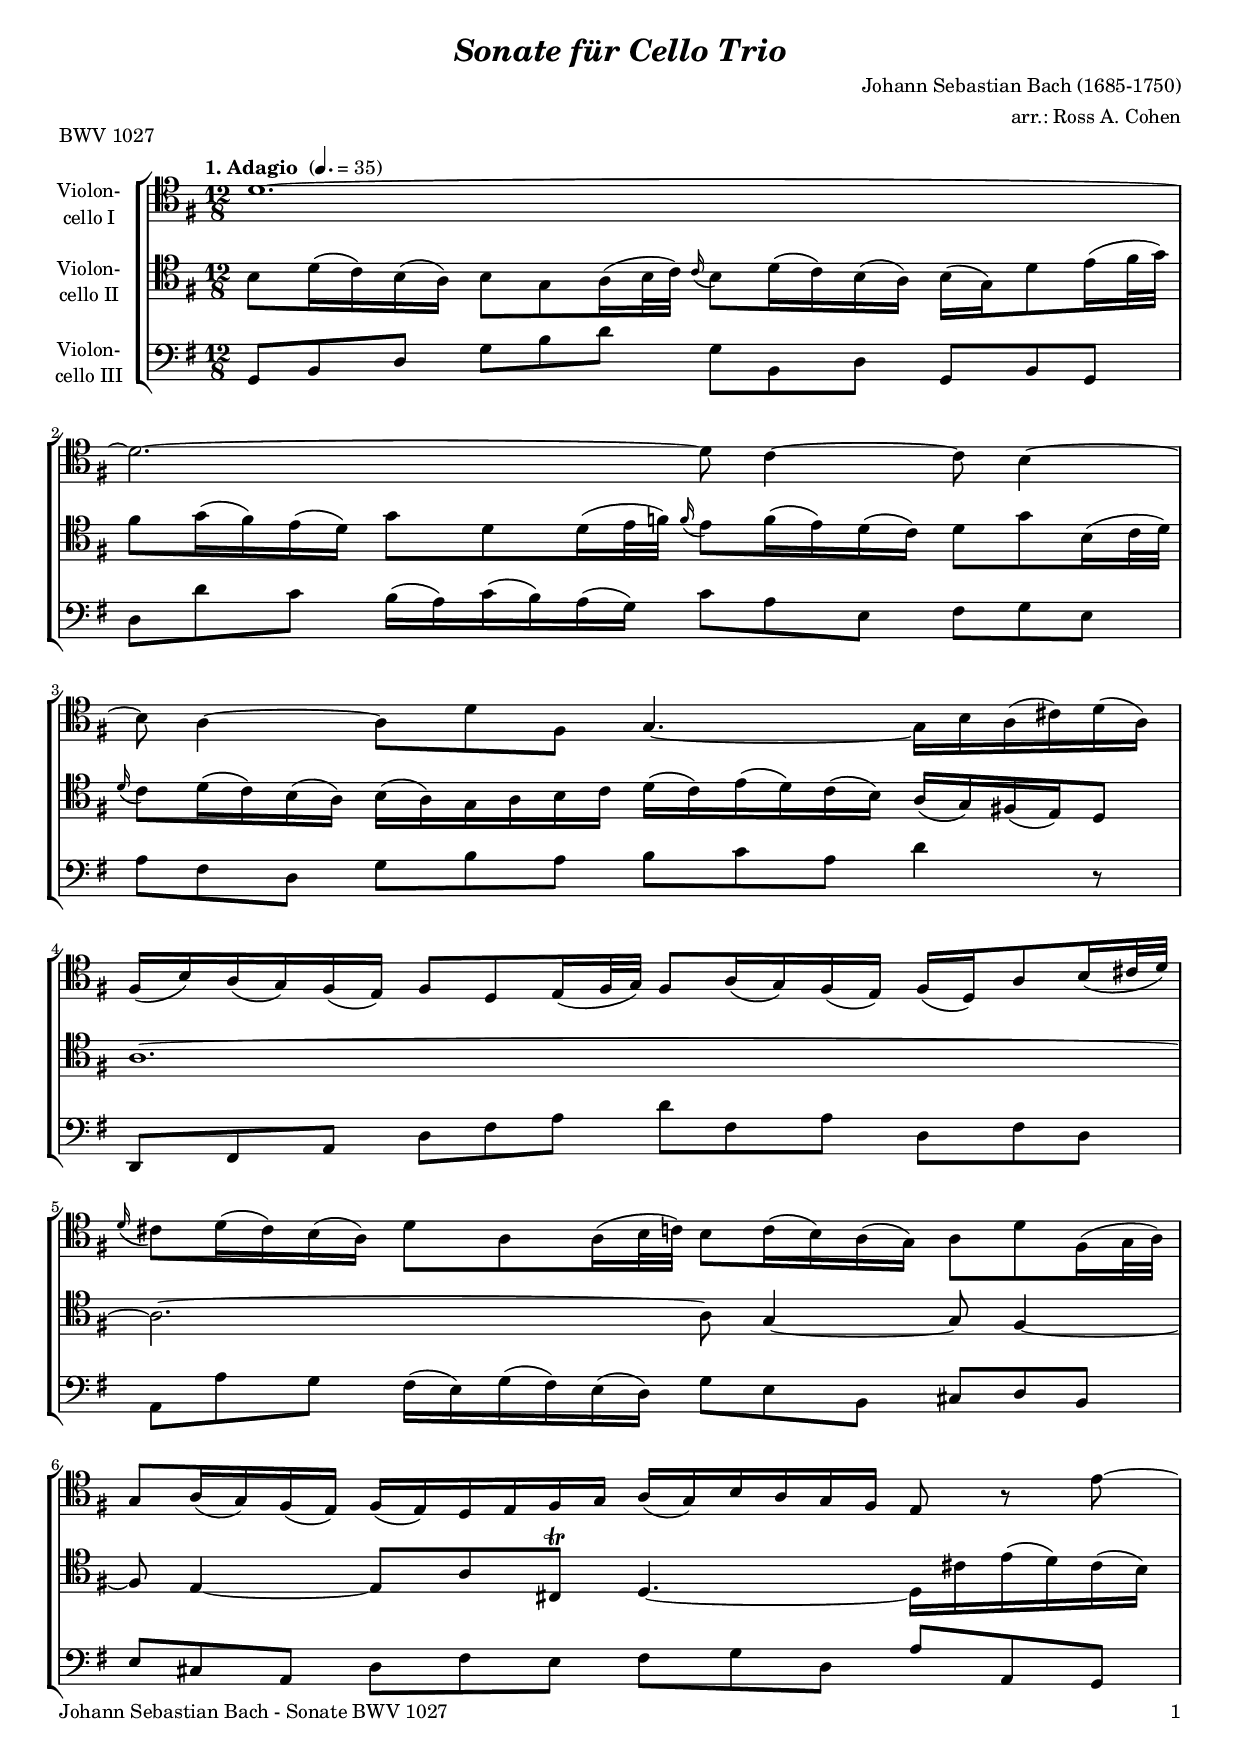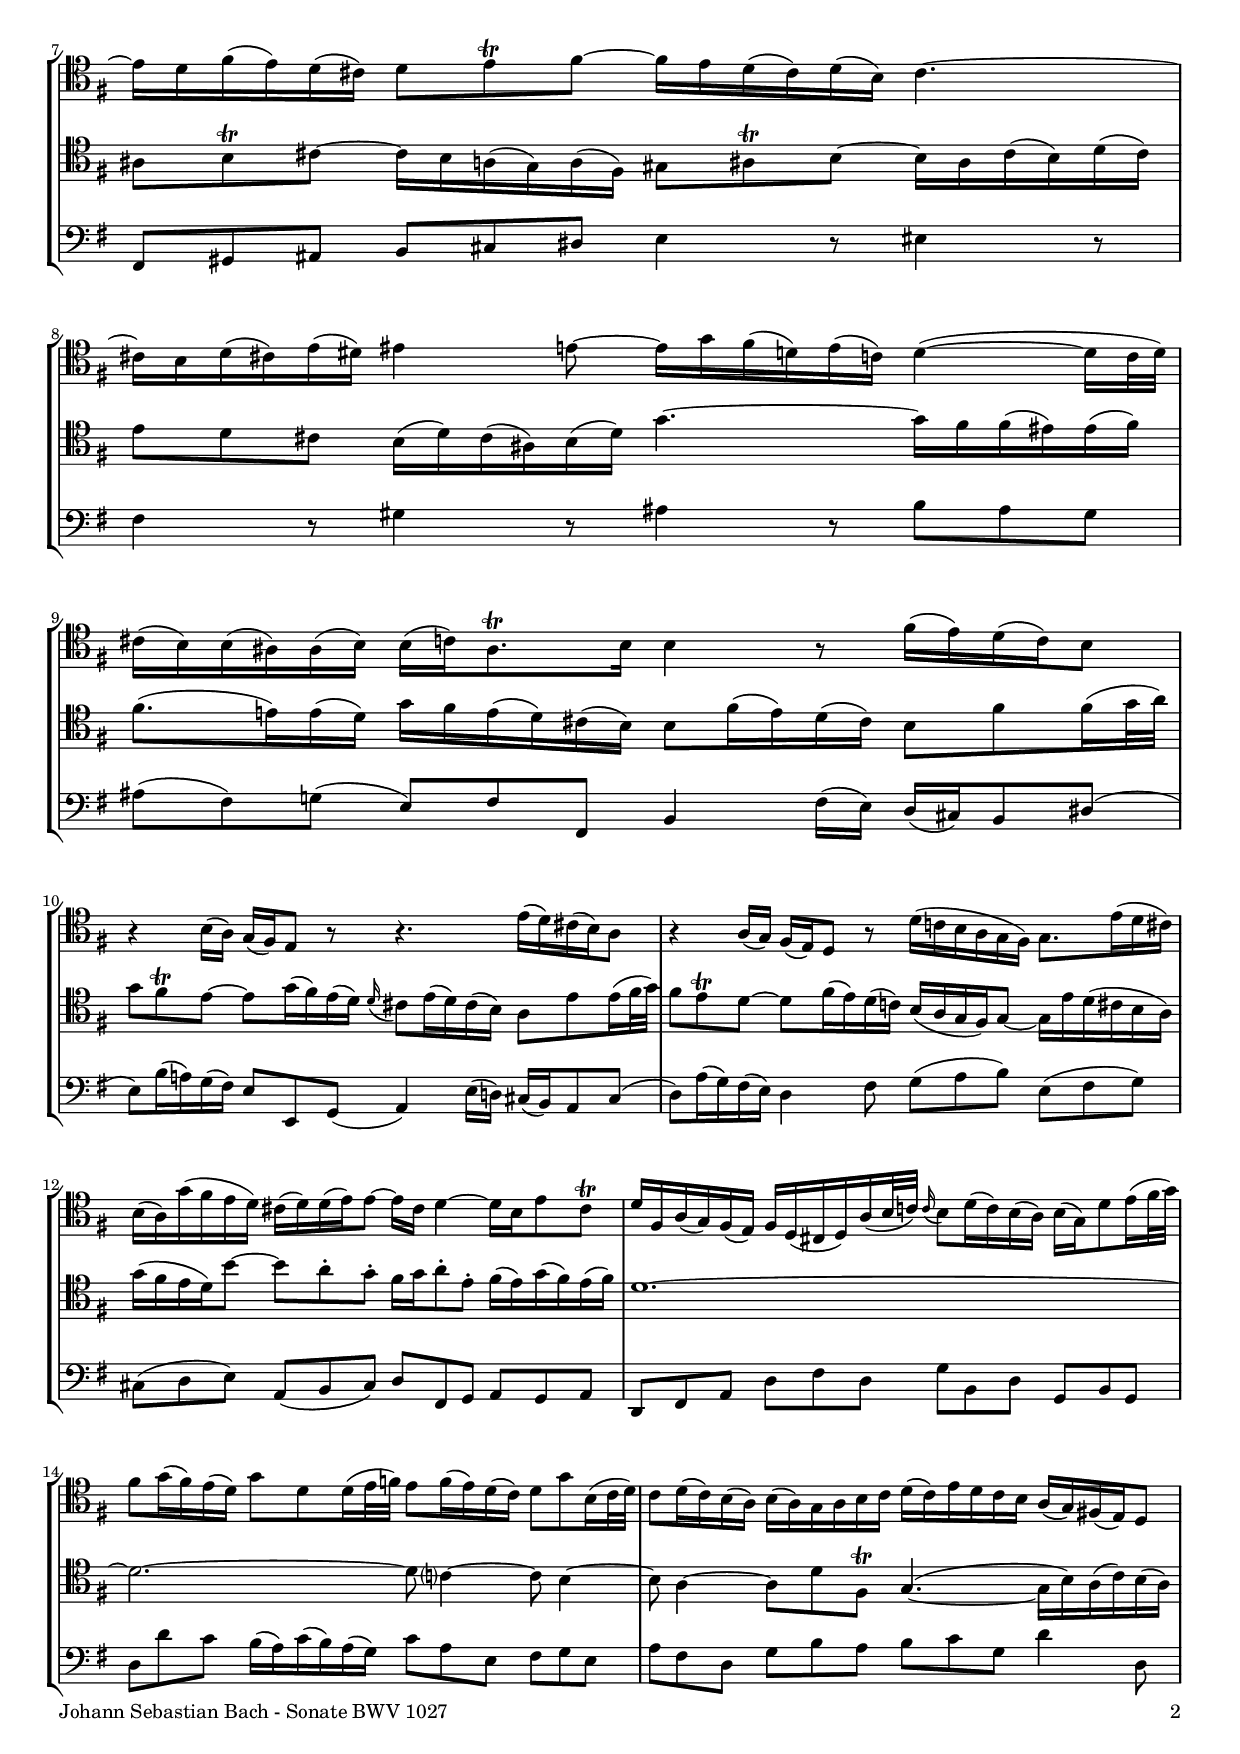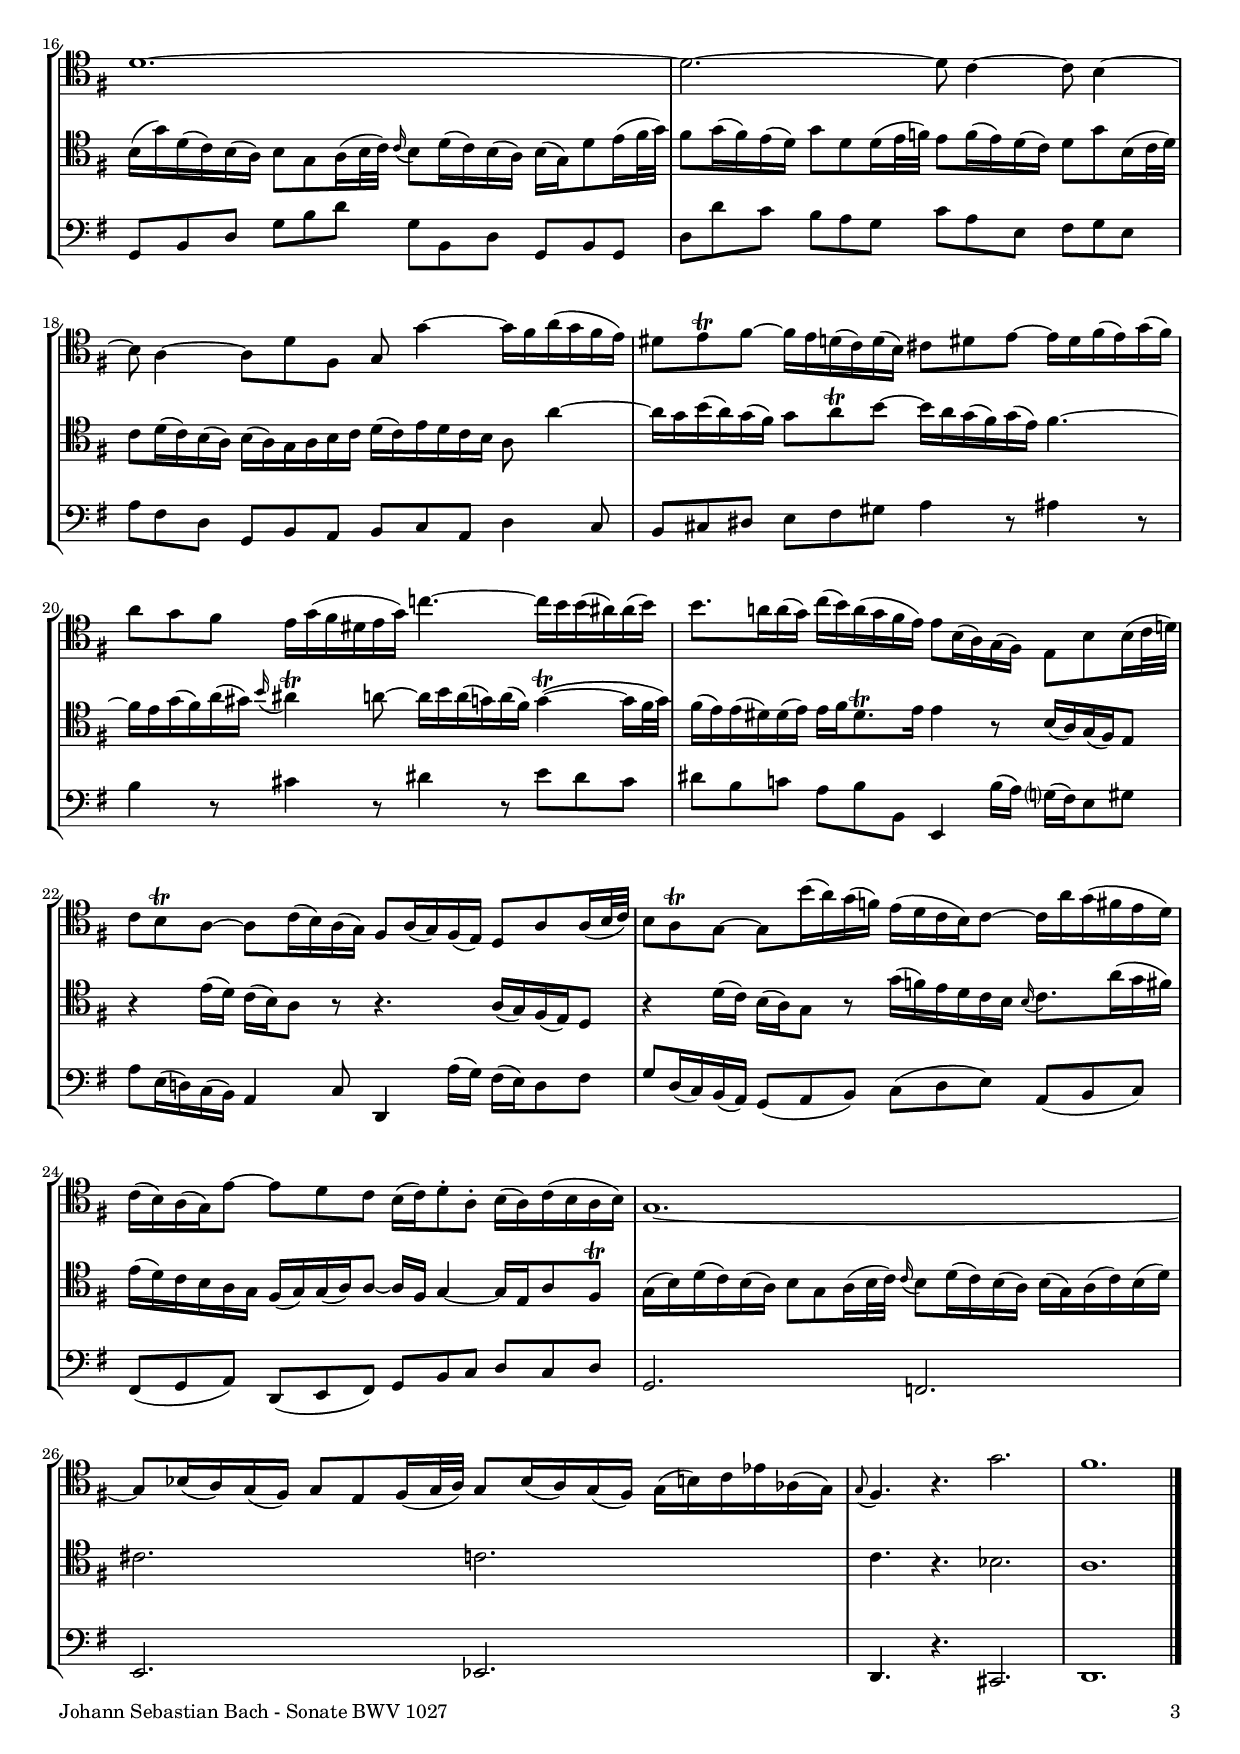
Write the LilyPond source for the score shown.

\version "2.18.2"
\include "deutsch.ly"
  
#(set-global-staff-size 17)

\header {
  title     = \markup \bold \italic "Sonate für Cello Trio"
  composer  = "Johann Sebastian Bach (1685-1750)"
  arranger  = "arr.: Ross A. Cohen"
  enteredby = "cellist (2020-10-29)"
  piece     = "BWV 1027"
}

voiceconsts = {
  \key g \major
  \time 12/8
  \clef "tenor"
%  \numericTimeSignature
  \compressFullBarRests
  % Set default beaming for all staves
%  \set Timing.beamExceptions = #'()
%  \set Timing.baseMoment     = #(ly:make-moment 1 4)
%  \set Timing.beatStructure  = #'(1 1 1)
}

micl = "clarinet"
mifl = "flute"
miob = "oboe"
mifh = "french horn"
misx = "tenor sax"
mist = "string ensemble 1"
miba = "cello"

introa = { \tempo "1. Adagio " 4.=35 }

va = \relative c' {
  \voiceconsts

  \introa
  d1.~
  d2.~ d8 c4~ c8 h4~
  h8 a4~ a8 d fis, g4.~ g16 h a( cis) d( a)

  fis( h) a( g) fis( e) fis8 d e16( fis32 g) fis8 a16( g) fis( e) fis( d) a'8 h16( cis32 d)
  \appoggiatura d16 cis8 d16( cis) h( a) d8 a a16( h32 c) h8 c16( h) a( g) a8 d fis,16( g32 a)

  g8 a16( g) fis( e) fis( e) d e fis g a( g) h a g fis e8 r e'~
  e16 d fis( e) d( cis) d8 e\trill fis~ fis16 e d( cis) d( h) cis4.~

  cis16 h d( cis) e( dis) eis4 e8~ e16 g fis( d) e( c) d4(~ d16 c32 d)
  cis16( h) h( ais) ais( h) h( c) ais8.\trill h16 h4 r8 fis'16( e) d( c) h8

  r4 h16( a) g( fis) e8 r r4. e'16( d) cis( h) a8
  r4 a16( g) fis( e) d8 r d'16( c! h a g fis) g8. e'16( d cis)

  h( a) g'( fis e d) cis( d) d( e) e8~ e16 cis d4~ d16 h e8 cis\trill
  d16 fis, a( g) fis( e) fis d( cis d) a'( h32 c!) \appoggiatura c16 h8 d16( c) h( a) h( g) d'8 e16( fis32 g)

  fis8 g16( fis) e( d) g8 d d16( e32 f) e8 f16( e) d( c) d8 g h,16( c32 d)
  c8 d16( c) h( a) h( a) g a h c d( c) e d c h a( g) fis!( e) d8

  d'1.~
  d2.~ d8 c4~ c8 h4~
  h8 a4~ a8 d fis, g g'4~ g16 fis a( g fis e)

  dis8 e\trill fis~ fis16 e d( c) d( h) cis8 dis e~ e16 dis fis( e) g( fis)
  a8 g fis e16 g( fis dis e g) c!4.~ c16 h h( ais) ais( h)

  h8. a!16 a( g) c( h) a( g fis e) e8 h16( a) g( fis) e8 h' h16( c32 d!)
  c8 h\trill a~ a c16( h) a( g) fis8 a16( g) fis( e) d8 a' a16( h32 c)

  h8 a\trill g~ g h'16( a) g( f) e( d c h) c8~ c16 a' g( fis e d)
  c( h) a( g) e'8~ e d c h16( c) d8-. a-. h16( a) c( h a h)
  g1.~

  g8 b16( a) g( fis) g8 e fis16( g32 a) g8 b16( a) g( fis) g( h) c es as,( g)
  \appoggiatura g8 fis4. r g'2.
  fis1. \bar "|."
}

vb = \relative c' {
  \voiceconsts

  \introa
  h8 d16( c) h( a) h8 g a16( h32 c) \appoggiatura c16 h8 d16( c) h( a) h( g) d'8 e16( fis32 g)
  fis8 g16( fis) e( d) g8 d d16( e32 f) \appoggiatura f16 e8 f16( e) d( c) d8 g h,16( c32 d)

  \appoggiatura d16 c8 d16( c) h( a) h( a) g a h c d( c) e( d) c( h) a( g) fis!( e) d8
  a'1.~
  a2.~ a8 g4~ g8 fis4~

  fis8 e4~ e8 a cis,\trill d4.~ d16 cis' e( d) cis( h)
  ais8 h\trill cis~ cis16 h a( g) a( fis) gis8 ais\trill h~ h16 ais cis( h) d( cis)

  e8 d cis h16( d) cis( ais) h( d) g4.~ g16 fis fis( eis) eis( fis)
  fis8.( e!16) e( d)  g fis e( d) cis( h) h8 fis'16( e) d( cis) h8 fis' fis16( g32 a)

  g8 fis\trill e~ e g16( fis) e( d) \appoggiatura d cis8 e16( d) cis( h) a8 e' e16( fis32 g)
  fis8 e\trill d~ d fis16( e) d( c!) h( a g fis) g8~ g16 e' d( cis h a)

  g'( fis e d) h'8~ h a-. g-. fis16 g a8-. e-. fis16( e) g( fis) e( fis)
  d1.~
  d2.~ d8 c?4~ c8 h4~

  h8 a4~ a8 d fis,\trill g4.(~ g16 h) a( c) h( a) h( g') d( c) h( a) h8 g a16( h32 c) \appoggiatura c16 h8 d16( c) h( a) h( g) d'8 e16( fis32 g)

  fis8 g16( fis) e( d) g8 d d16( e32 f) e8 f16( e) d( c) d8 g h,16( c32 d)
  c8 d16( c) h( a) h( a) g a h c d( c) e d c h a8 a'4~

  a16 g h( a) g( fis) g8 a\trill h~ h16 a g( fis) g( e) fis4.~
  fis16 e g( fis) a( gis) \appoggiatura h ais4\trill a8~ a16 h a( g) a( fis) g4(~\trill g16 fis32 g)

  fis16( e) e( dis) dis( e) e fis dis8.\trill e16 e4 r8 h16( a) g( fis) e8
  r4  e'16( d) c( h) a8 r r4. a16( g) fis( e) d8

  r4 d'16( c) h( a) g8 r g'16( f) e d c h \appoggiatura h c8. a'16( g fis)
  e( d) c h a g fis( g) g( a) a8~ a16 fis g4~ g16 e a8 fis\trill

  g16( h) d( c) h( a) h8 g a16( h32 c) \appoggiatura c16 h8 d16( c) h( a) h( g) a( c) h( d)
  cis2. c
  c4. r b2.
  a1. \bar "|."
}

vc = \relative c {
  \voiceconsts
  \clef "bass"
  
  \introa
  g8 h d g h d
  g, h, d g, h g
  d' d' c h16( a) c( h) a( g) c8 a e fis g e
  a fis d g h a h c a d4 r8

  d,, fis a d fis a d fis, a d, fis d
  a a' g fis16( e) g( fis) e( d) g8 e h cis d h
  e cis a d fis e fis g d a' a, g

  fis gis ais h cis dis e4 r8 eis4 r8
  fis4 r8 gis4 r8 ais4 r8 h ais gis
  ais( fis) g!( e) fis fis, h4 fis'16( e) d( cis) h8 dis(

  e) h'16( a!) g( fis) e8 e, g( a4) e'16( d!) cis( h) a8 cis(
  d) a'16( g) fis( e) d4 fis8 g( a h) e,( fis g)

  cis,( d e) a,( h cis) d fis, g a g a
  d, fis a d fis d g h, d g, h g
  d' d' c h16( a) c( h) a( g) c8 a e fis g e

  a fis d g h a h c g d'4 d,8
  g, h d g h d g, h, d g, h g
  d' d' c h a g c a e fis g e

  a fis d g, h a h c a d4 c8
  h cis dis e fis gis a4 r8 ais4 r8
  h4 r8 cis4 r8 dis4 r8 e dis cis

  dis h c! a h h, e,4 h''16( a) g?( fis) e8 gis
  a e16( d!) c( h) a4 c8 d,4 a''16( g) fis( e) d8 fis
  g d16( c) h( a) g8( a h) c( d e) a,( h c)

  fis,( g a) d,( e fis) g h c d c d
  g,2. f
  e es
  d4. r cis2.
  d1. \bar "|."
}


music = \new StaffGroup <<
      \new Staff {
	\set Staff.midiInstrument = \miba
	\set Staff.instrumentName = \markup \center-column { "Violon-" "cello I" }
	\transpose g g { \va }
      }

      \new Staff {
	\set Staff.midiInstrument = \miba
	\set Staff.instrumentName = \markup \center-column { "Violon-" "cello II" }
	\transpose g g { \vb }
      }

      \new Staff {
	\set Staff.midiInstrument = \miba
	\set Staff.instrumentName = \markup \center-column { "Violon-" "cello III" }
	\transpose g g { \vc }
      }
>>

\book {
   \paper {
    print-page-number = ##t
    print-first-page-number = ##t
    ragged-last-bottom = ##f
    oddHeaderMarkup = \markup \null
    evenHeaderMarkup = \markup \null
    oddFooterMarkup = \markup {
      \fill-line {
        \on-the-fly #print-page-number-check-first
        "Johann Sebastian Bach - Sonate BWV 1027" \fromproperty #'page:page-number-string
      }
    }
    evenFooterMarkup = \oddFooterMarkup
  } \score {
    \music
    \layout {}
  }

  \score {
    \unfoldRepeats \music

    \midi {
      \context {
        \Score
      }
    }
  }
}